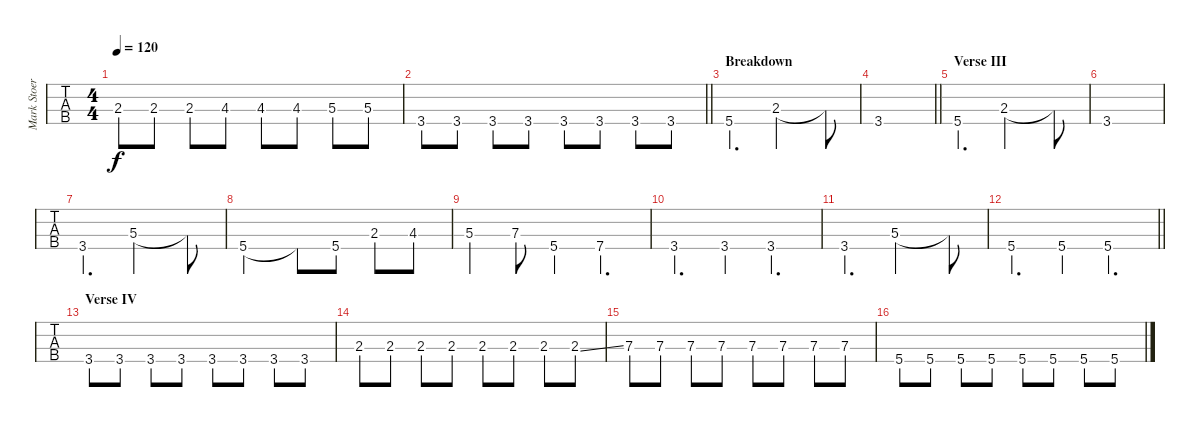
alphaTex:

\track ("Mark Stoermer's bass" "Mark Stoer") {instrument electricbasspick}
\staff {tabs}
\tuning (Gb2 Db2 Ab1 Eb1) {hide}
\ts (4 4)
\tempo 120
\clef f4
\ks c#
2.3.8{dy f} 2.3.8 2.3.8 4.3.8 4.3.8 4.3.8 5.3.8 5.3.8 |
\barLineRight lightlight
3.4.8 3.4.8 3.4.8 3.4.8 3.4.8 3.4.8 3.4.8 3.4.8 |
\section ("" "Breakdown")
5.4.4{d} 2.3.2 2.3{t}.8 |
\barLineRight lightlight
3.4.1 |
\section ("" "Verse III")
5.4.4{d} 2.3.2 2.3{t}.8 |
3.4.1 |
3.4.4{d} 5.3.2 5.3{t}.8 |
5.4.2 5.4{t}.8 5.4.8 2.3.8 4.3.8 |
5.3.4 7.3.8 5.4.4 7.4.4{d} |
3.4.4{d} 3.4.4 3.4.4{d} |
3.4.4{d} 5.3.2 5.3{t}.8 |
\barLineRight lightlight
5.4.4{d} 5.4.4 5.4.4{d} |
\section ("" "Verse IV")
3.4.8 3.4.8 3.4.8 3.4.8 3.4.8 3.4.8 3.4.8 3.4.8 |
2.3.8 2.3.8 2.3.8 2.3.8 2.3.8 2.3.8 2.3.8 2.3{ss}.8 |
7.3.8 7.3.8 7.3.8 7.3.8 7.3.8 7.3.8 7.3.8 7.3.8 |
5.4.8 5.4.8 5.4.8 5.4.8 5.4.8 5.4.8 5.4.8 5.4.8
